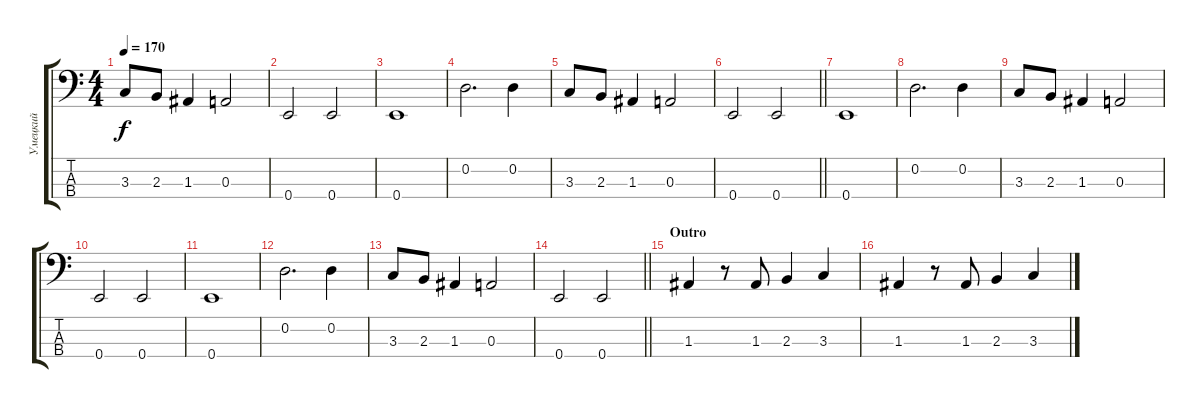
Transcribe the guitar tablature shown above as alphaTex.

\track ("Умецкий" "Умецкий") {instrument slapbass1}
\staff {score tabs}
\tuning (G2 D2 A1 E1) {hide}
\ts (4 4)
\tempo 170
\clef f4
\ks c
3.3.8{dy f} 2.3.8 1.3.4 0.3.2 |
0.4.2 0.4.2 |
0.4.1 |
0.2.2{d} 0.2.4 |
3.3.8 2.3.8 1.3.4 0.3.2 |
\barLineRight lightlight
0.4.2 0.4.2 |
0.4.1 |
0.2.2{d} 0.2.4 |
3.3.8 2.3.8 1.3.4 0.3.2 |
0.4.2 0.4.2 |
0.4.1 |
0.2.2{d} 0.2.4 |
3.3.8 2.3.8 1.3.4 0.3.2 |
\barLineRight lightlight
0.4.2 0.4.2 |
\section ("" "Outro")
1.3.4 r.8 1.3.8 2.3.4 3.3.4 |
1.3.4 r.8 1.3.8 2.3.4 3.3.4
